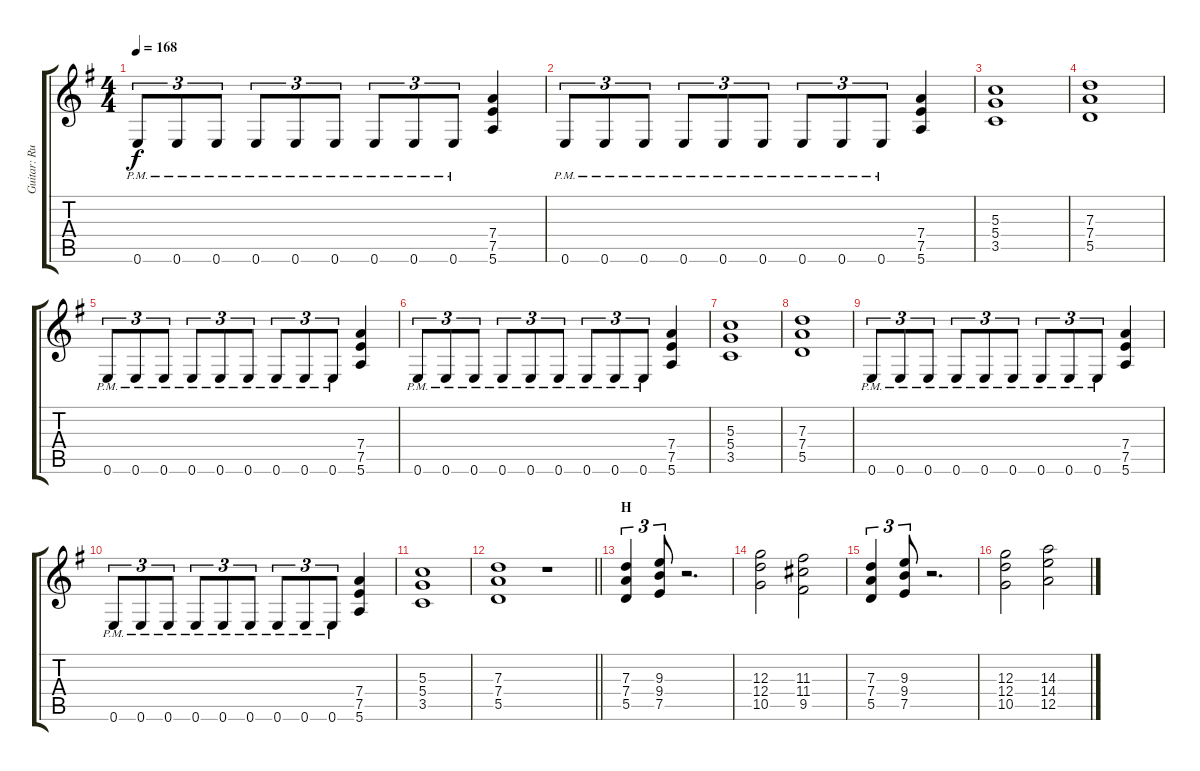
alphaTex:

\track ("Guitar: Rudolf" "Guitar: Ru") {instrument distortionguitar}
\staff {score tabs}
\tuning (E4 B3 G3 D3 A2 E2) {hide}
\ts (4 4)
\tempo 168
\clef g2
\ks g
0.6{pm}.8{tu (3 2) dy f} 0.6{pm}.8{tu (3 2)} 0.6{pm}.8{tu (3 2)} 0.6{pm}.8{tu (3 2)} 0.6{pm}.8{tu (3 2)} 0.6{pm}.8{tu (3 2)} 0.6{pm}.8{tu (3 2)} 0.6{pm}.8{tu (3 2)} 0.6{pm}.8{tu (3 2)} (7.4 7.5 5.6).4 |
0.6{pm}.8{tu (3 2)} 0.6{pm}.8{tu (3 2)} 0.6{pm}.8{tu (3 2)} 0.6{pm}.8{tu (3 2)} 0.6{pm}.8{tu (3 2)} 0.6{pm}.8{tu (3 2)} 0.6{pm}.8{tu (3 2)} 0.6{pm}.8{tu (3 2)} 0.6{pm}.8{tu (3 2)} (7.4 7.5 5.6).4 |
(5.3 5.4 3.5).1 |
(7.3 7.4 5.5).1 |
0.6{pm}.8{tu (3 2)} 0.6{pm}.8{tu (3 2)} 0.6{pm}.8{tu (3 2)} 0.6{pm}.8{tu (3 2)} 0.6{pm}.8{tu (3 2)} 0.6{pm}.8{tu (3 2)} 0.6{pm}.8{tu (3 2)} 0.6{pm}.8{tu (3 2)} 0.6{pm}.8{tu (3 2)} (7.4 7.5 5.6).4 |
0.6{pm}.8{tu (3 2)} 0.6{pm}.8{tu (3 2)} 0.6{pm}.8{tu (3 2)} 0.6{pm}.8{tu (3 2)} 0.6{pm}.8{tu (3 2)} 0.6{pm}.8{tu (3 2)} 0.6{pm}.8{tu (3 2)} 0.6{pm}.8{tu (3 2)} 0.6{pm}.8{tu (3 2)} (7.4 7.5 5.6).4 |
(5.3 5.4 3.5).1 |
(7.3 7.4 5.5).1 |
0.6{pm}.8{tu (3 2)} 0.6{pm}.8{tu (3 2)} 0.6{pm}.8{tu (3 2)} 0.6{pm}.8{tu (3 2)} 0.6{pm}.8{tu (3 2)} 0.6{pm}.8{tu (3 2)} 0.6{pm}.8{tu (3 2)} 0.6{pm}.8{tu (3 2)} 0.6{pm}.8{tu (3 2)} (7.4 7.5 5.6).4 |
0.6{pm}.8{tu (3 2)} 0.6{pm}.8{tu (3 2)} 0.6{pm}.8{tu (3 2)} 0.6{pm}.8{tu (3 2)} 0.6{pm}.8{tu (3 2)} 0.6{pm}.8{tu (3 2)} 0.6{pm}.8{tu (3 2)} 0.6{pm}.8{tu (3 2)} 0.6{pm}.8{tu (3 2)} (7.4 7.5 5.6).4 |
(5.3 5.4 3.5).1 |
\barLineRight lightlight
(7.3 7.4 5.5).1 r.1 |
\section ("" "H")
(7.3 7.4 5.5).4{tu (3 2)} (9.3 9.4 7.5).8{tu (3 2)} r.2{d} |
(12.3 12.4 10.5).2 (11.3 11.4 9.5).2 |
(7.3 7.4 5.5).4{tu (3 2)} (9.3 9.4 7.5).8{tu (3 2)} r.2{d} |
(12.3 12.4 10.5).2 (14.3 14.4 12.5).2
